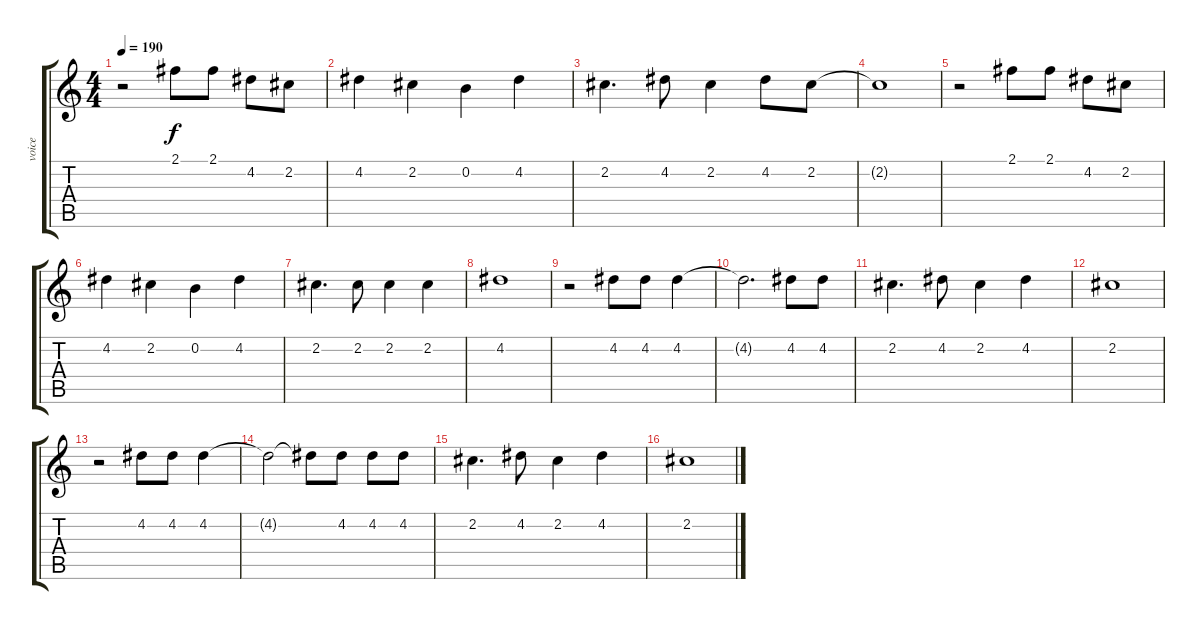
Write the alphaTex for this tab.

\track ("voice" "voice") {instrument distortionguitar}
\staff {score tabs}
\tuning (E4 B3 G3 D3 A2 E2) {hide}
\ts (4 4)
\tempo 190
\clef g2
\ks c
r.2{dy f} 2.1.8 2.1.8 4.2.8 2.2.8 |
4.2.4 2.2.4 0.2.4 4.2.4 |
2.2.4{d} 4.2.8 2.2.4 4.2.8 2.2.8 |
2.2{t}.1 |
r.2 2.1.8 2.1.8 4.2.8 2.2.8 |
4.2.4 2.2.4 0.2.4 4.2.4 |
2.2.4{d} 2.2.8 2.2.4 2.2.4 |
4.2.1 |
r.2 4.2.8 4.2.8 4.2.4 |
4.2{t}.2{d} 4.2.8 4.2.8 |
2.2.4{d} 4.2.8 2.2.4 4.2.4 |
2.2.1 |
r.2 4.2.8 4.2.8 4.2.4 |
4.2{t}.2 4.2{t}.8 4.2.8 4.2.8 4.2.8 |
2.2.4{d} 4.2.8 2.2.4 4.2.4 |
2.2.1
